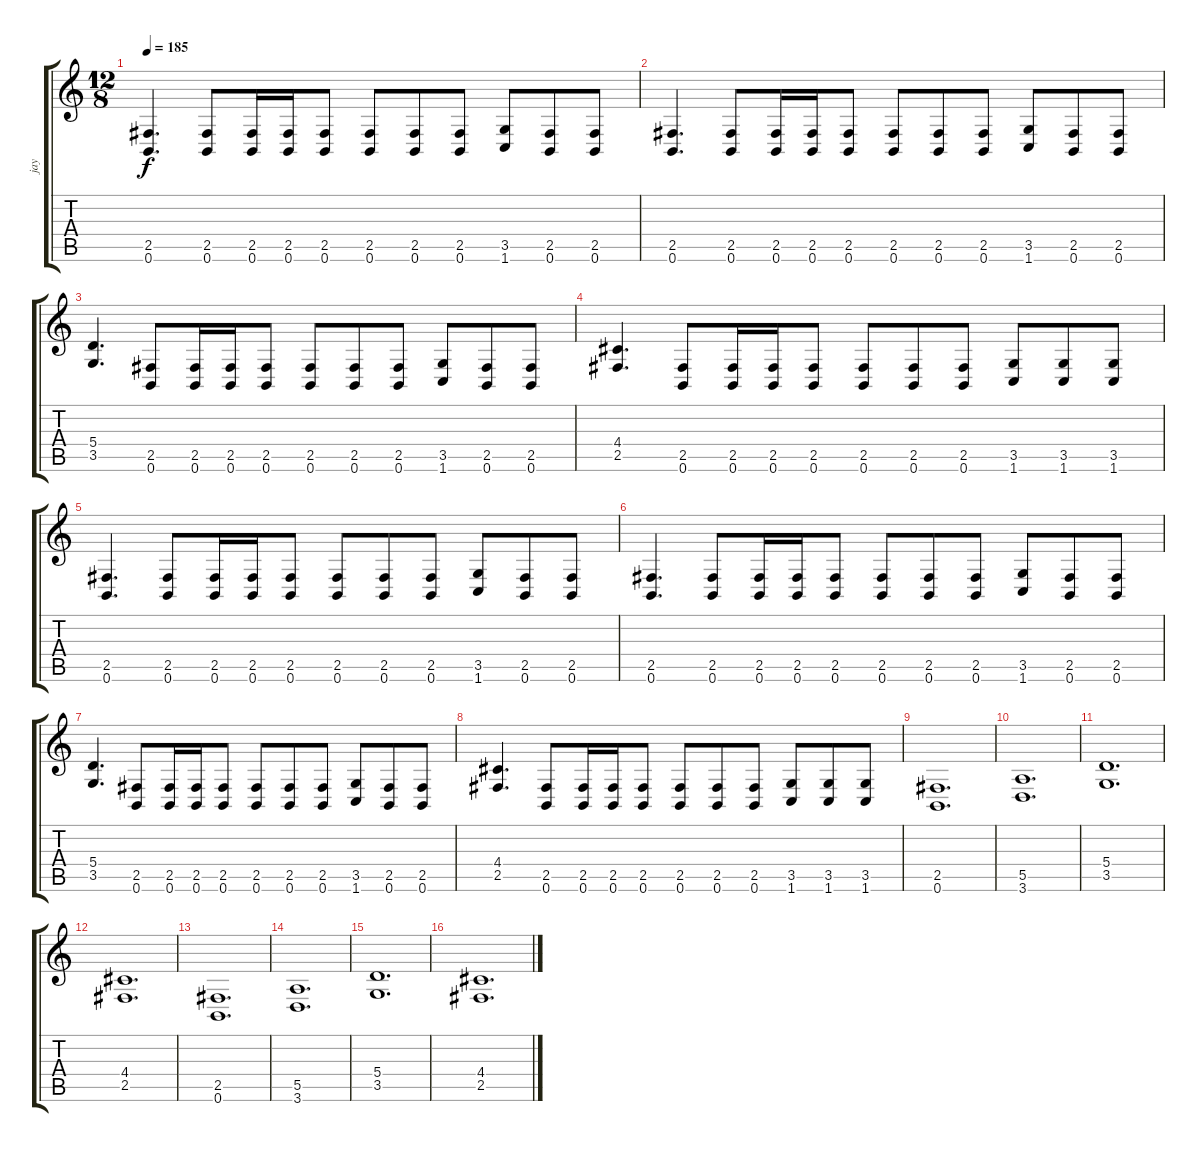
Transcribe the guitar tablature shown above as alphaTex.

\track ("jay" "jay") {instrument overdrivenguitar}
\staff {score tabs}
\tuning (B3 Gb3 D3 A2 E2 B1) {hide}
\ts (12 8)
\tempo 185
\clef g2
\ks c
(2.5 0.6).4{d dy f} (2.5 0.6).8 (2.5 0.6).16 (2.5 0.6).16 (2.5 0.6).8 (2.5 0.6).8 (2.5 0.6).8 (2.5 0.6).8 (3.5 1.6).8 (2.5 0.6).8 (2.5 0.6).8 |
(2.5 0.6).4{d} (2.5 0.6).8 (2.5 0.6).16 (2.5 0.6).16 (2.5 0.6).8 (2.5 0.6).8 (2.5 0.6).8 (2.5 0.6).8 (3.5 1.6).8 (2.5 0.6).8 (2.5 0.6).8 |
(5.4 3.5).4{d} (2.5 0.6).8 (2.5 0.6).16 (2.5 0.6).16 (2.5 0.6).8 (2.5 0.6).8 (2.5 0.6).8 (2.5 0.6).8 (3.5 1.6).8 (2.5 0.6).8 (2.5 0.6).8 |
(4.4 2.5).4{d} (2.5 0.6).8 (2.5 0.6).16 (2.5 0.6).16 (2.5 0.6).8 (2.5 0.6).8 (2.5 0.6).8 (2.5 0.6).8 (3.5 1.6).8 (3.5 1.6).8 (3.5 1.6).8 |
(2.5 0.6).4{d} (2.5 0.6).8 (2.5 0.6).16 (2.5 0.6).16 (2.5 0.6).8 (2.5 0.6).8 (2.5 0.6).8 (2.5 0.6).8 (3.5 1.6).8 (2.5 0.6).8 (2.5 0.6).8 |
(2.5 0.6).4{d} (2.5 0.6).8 (2.5 0.6).16 (2.5 0.6).16 (2.5 0.6).8 (2.5 0.6).8 (2.5 0.6).8 (2.5 0.6).8 (3.5 1.6).8 (2.5 0.6).8 (2.5 0.6).8 |
(5.4 3.5).4{d} (2.5 0.6).8 (2.5 0.6).16 (2.5 0.6).16 (2.5 0.6).8 (2.5 0.6).8 (2.5 0.6).8 (2.5 0.6).8 (3.5 1.6).8 (2.5 0.6).8 (2.5 0.6).8 |
(4.4 2.5).4{d} (2.5 0.6).8 (2.5 0.6).16 (2.5 0.6).16 (2.5 0.6).8 (2.5 0.6).8 (2.5 0.6).8 (2.5 0.6).8 (3.5 1.6).8 (3.5 1.6).8 (3.5 1.6).8 |
(2.5 0.6).1{d} |
(5.5 3.6).1{d} |
(5.4 3.5).1{d} |
(4.4 2.5).1{d} |
(2.5 0.6).1{d} |
(5.5 3.6).1{d} |
(5.4 3.5).1{d} |
(4.4 2.5).1{d}
